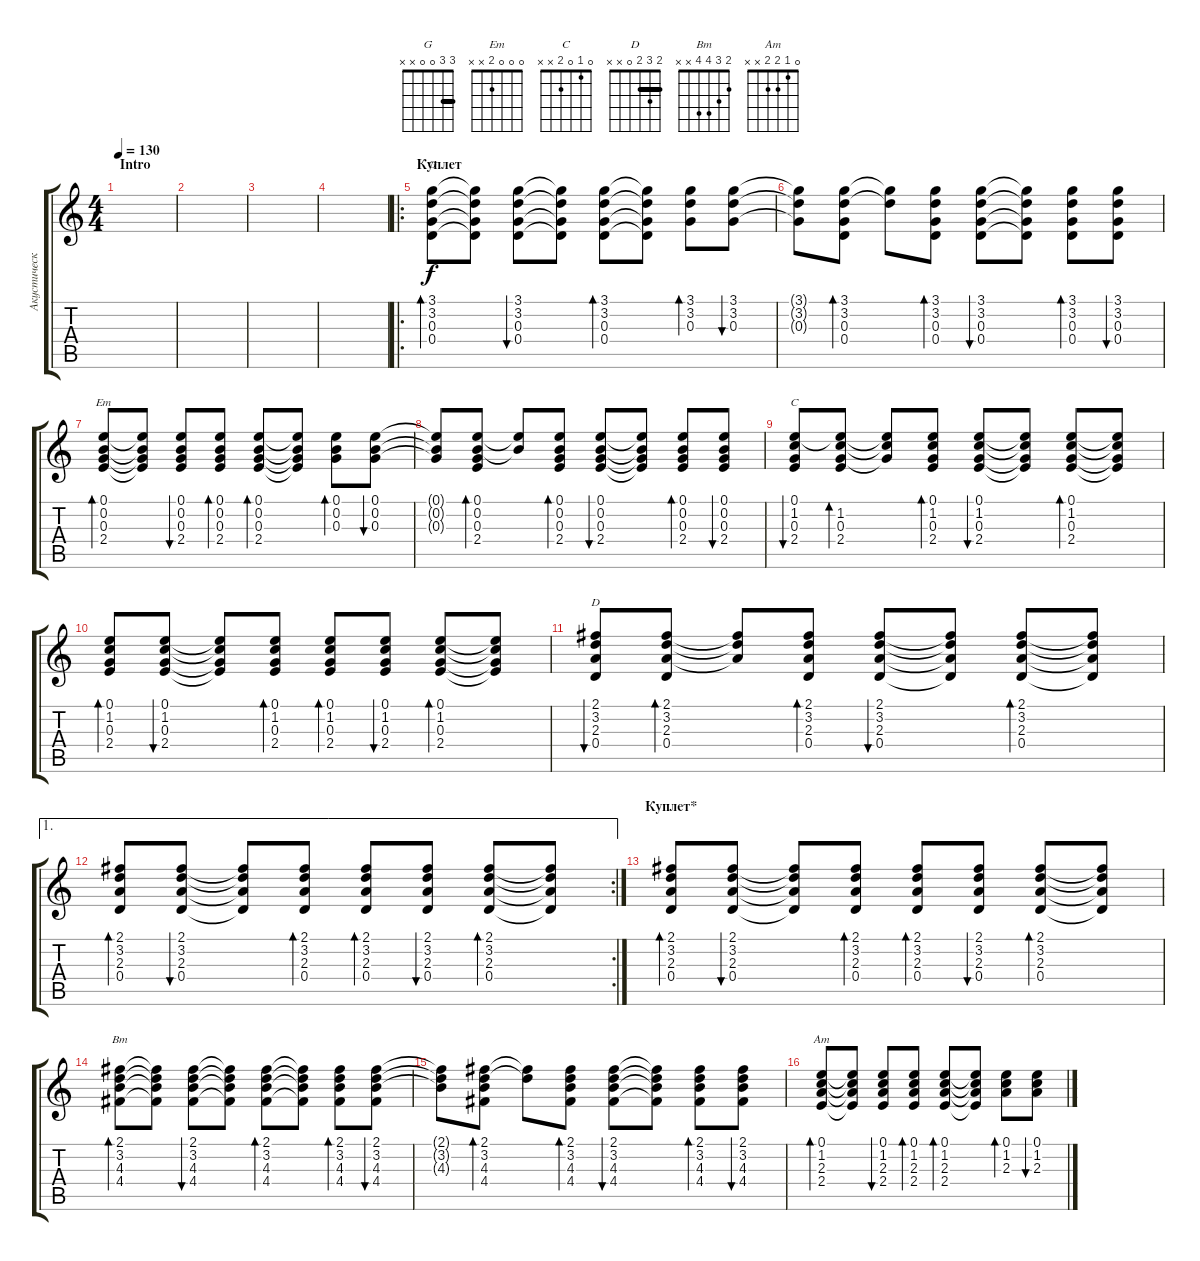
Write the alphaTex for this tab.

\track ("Акустическая гитара" "Акустическ") {instrument acousticguitarnylon}
\staff {score tabs}
\tuning (E4 B3 G3 D3 A2 E2) {hide}
\chord ("G" 3 3 0 0 x x) {barre 3}
\chord ("Em" 0 0 0 2 x x)
\chord ("C" 0 1 0 2 x x)
\chord ("D" 2 3 2 0 x x) {barre 2}
\chord ("Bm" 2 3 4 4 x x)
\chord ("Am" 0 1 2 2 x x)
\ts (4 4)
\section ("" "Intro")
\tempo 130
\clef g2
\ks c
|
|
|
|
\ro
\section ("" "Куплет")
(3.1 3.2 0.3 0.4).8{bd 60 ch "G" volume 7 instrument acousticguitarnylon} (3.1{t} 3.2{t} 0.3{t} 0.4{t}).8 (3.1 3.2 0.3 0.4).8{bu 60} (3.1{t} 3.2{t} 0.3{t} 0.4{t}).8 (3.1 3.2 0.3 0.4).8{bd 60} (3.1{t} 3.2{t} 0.3{t} 0.4{t}).8 (3.1 3.2 0.3).8{bd 60} (3.1 3.2 0.3).8{bu 60} |
(3.1{t} 3.2{t} 0.3{t}).8 (3.1 3.2 0.3 0.4).8{bd 60} (3.1{t} 3.2{t}).8 (3.1 3.2 0.3 0.4).8{bd 60} (3.1 3.2 0.3 0.4).8{bu 60} (3.1{t} 3.2{t} 0.3{t} 0.4{t}).8 (3.1 3.2 0.3 0.4).8{bd 60} (3.1 3.2 0.3 0.4).8{bu 60} |
(0.1 0.2 0.3 2.4).8{bd 60 ch "Em" volume 5} (0.1{t} 0.2{t} 0.3{t} 2.4{t}).8 (0.1 0.2 0.3 2.4).8{bu 60} (0.1 0.2 0.3 2.4).8{bd 60} (0.1 0.2 0.3 2.4).8{bd 60} (0.1{t} 0.2{t} 0.3{t} 2.4{t}).8 (0.1 0.2 0.3).8{bd 60} (0.1 0.2 0.3).8{bu 60} |
(0.1{t} 0.2{t} 0.3{t}).8 (0.1 0.2 0.3 2.4).8{bd 60} (0.1{t} 0.2{t}).8 (0.1 0.2 0.3 2.4).8{bd 60} (0.1 0.2 0.3 2.4).8{bu 60} (0.1{t} 0.2{t} 0.3{t} 2.4{t}).8 (0.1 0.2 0.3 2.4).8{bd 60} (0.1 0.2 0.3 2.4).8{bu 60} |
(0.1 1.2 0.3 2.4).8{bu 60 ch "C"} (0.1{t} 1.2 0.3 2.4).8{bd 60} (0.1{t} 1.2{t} 0.3{t}).8 (0.1 1.2 0.3 2.4).8{bd 60} (0.1 1.2 0.3 2.4).8{bu 60} (0.1{t} 1.2{t} 0.3{t} 2.4{t}).8 (0.1 1.2 0.3 2.4).8{bd 60} (0.1{t} 1.2{t} 0.3{t} 2.4{t}).8 |
(0.1 1.2 0.3 2.4).8{bd 60} (0.1 1.2 0.3 2.4).8{bu 60} (0.1{t} 1.2{t} 0.3{t} 2.4{t}).8 (0.1 1.2 0.3 2.4).8{bd 60} (0.1 1.2 0.3 2.4).8{bd 60} (0.1 1.2 0.3 2.4).8{bu 60} (0.1 1.2 0.3 2.4).8{bd 60} (0.1{t} 1.2{t} 0.3{t} 2.4{t}).8 |
(2.1 3.2 2.3 0.4).8{bu 60 ch "D"} (2.1 3.2 2.3 0.4).8{bd 60} (2.1{t} 3.2{t} 2.3{t}).8 (2.1 3.2 2.3 0.4).8{bd 60} (2.1 3.2 2.3 0.4).8{bu 60} (2.1{t} 3.2{t} 2.3{t} 0.4{t}).8 (2.1 3.2 2.3 0.4).8{bd 60} (2.1{t} 3.2{t} 2.3{t} 0.4{t}).8 |
\ae 1
\rc 2
(2.1 3.2 2.3 0.4).8{bd 60} (2.1 3.2 2.3 0.4).8{bu 60} (2.1{t} 3.2{t} 2.3{t} 0.4{t}).8 (2.1 3.2 2.3 0.4).8{bd 60} (2.1 3.2 2.3 0.4).8{bd 60} (2.1 3.2 2.3 0.4).8{bu 60} (2.1 3.2 2.3 0.4).8{bd 60} (2.1{t} 3.2{t} 2.3{t} 0.4{t}).8 |
\section ("" "Куплет*")
(2.1 3.2 2.3 0.4).8{bd 60} (2.1 3.2 2.3 0.4).8{bu 60} (2.1{t} 3.2{t} 2.3{t} 0.4{t}).8 (2.1 3.2 2.3 0.4).8{bd 60} (2.1 3.2 2.3 0.4).8{bd 60} (2.1 3.2 2.3 0.4).8{bu 60} (2.1 3.2 2.3 0.4).8{bd 60} (2.1{t} 3.2{t} 2.3{t} 0.4{t}).8 |
(2.1 3.2 4.3 4.4).8{bd 60 ch "Bm" volume 7 instrument acousticguitarnylon} (2.1{t} 3.2{t} 4.3{t} 4.4{t}).8 (2.1 3.2 4.3 4.4).8{bu 60} (2.1{t} 3.2{t} 4.3{t} 4.4{t}).8 (2.1 3.2 4.3 4.4).8{bd 60} (2.1{t} 3.2{t} 4.3{t} 4.4{t}).8 (2.1 3.2 4.3 4.4).8{bd 60} (2.1 3.2 4.3 4.4).8{bu 60} |
(2.1{t} 3.2{t} 4.3{t}).8 (2.1 3.2 4.3 4.4).8{bd 60} (2.1{t} 3.2{t}).8 (2.1 3.2 4.3 4.4).8{bd 60} (2.1 3.2 4.3 4.4).8{bu 60} (2.1{t} 3.2{t} 4.3{t} 4.4{t}).8 (2.1 3.2 4.3 4.4).8{bd 60} (2.1 3.2 4.3 4.4).8{bu 60} |
(0.1 1.2 2.3 2.4).8{bd 60 ch "Am" volume 5} (0.1{t} 1.2{t} 2.3{t} 2.4{t}).8 (0.1 1.2 2.3 2.4).8{bu 60} (0.1 1.2 2.3 2.4).8{bd 60} (0.1 1.2 2.3 2.4).8{bd 60} (0.1{t} 1.2{t} 2.3{t} 2.4{t}).8 (0.1 1.2 2.3).8{bd 60} (0.1 1.2 2.3).8{bu 60}
